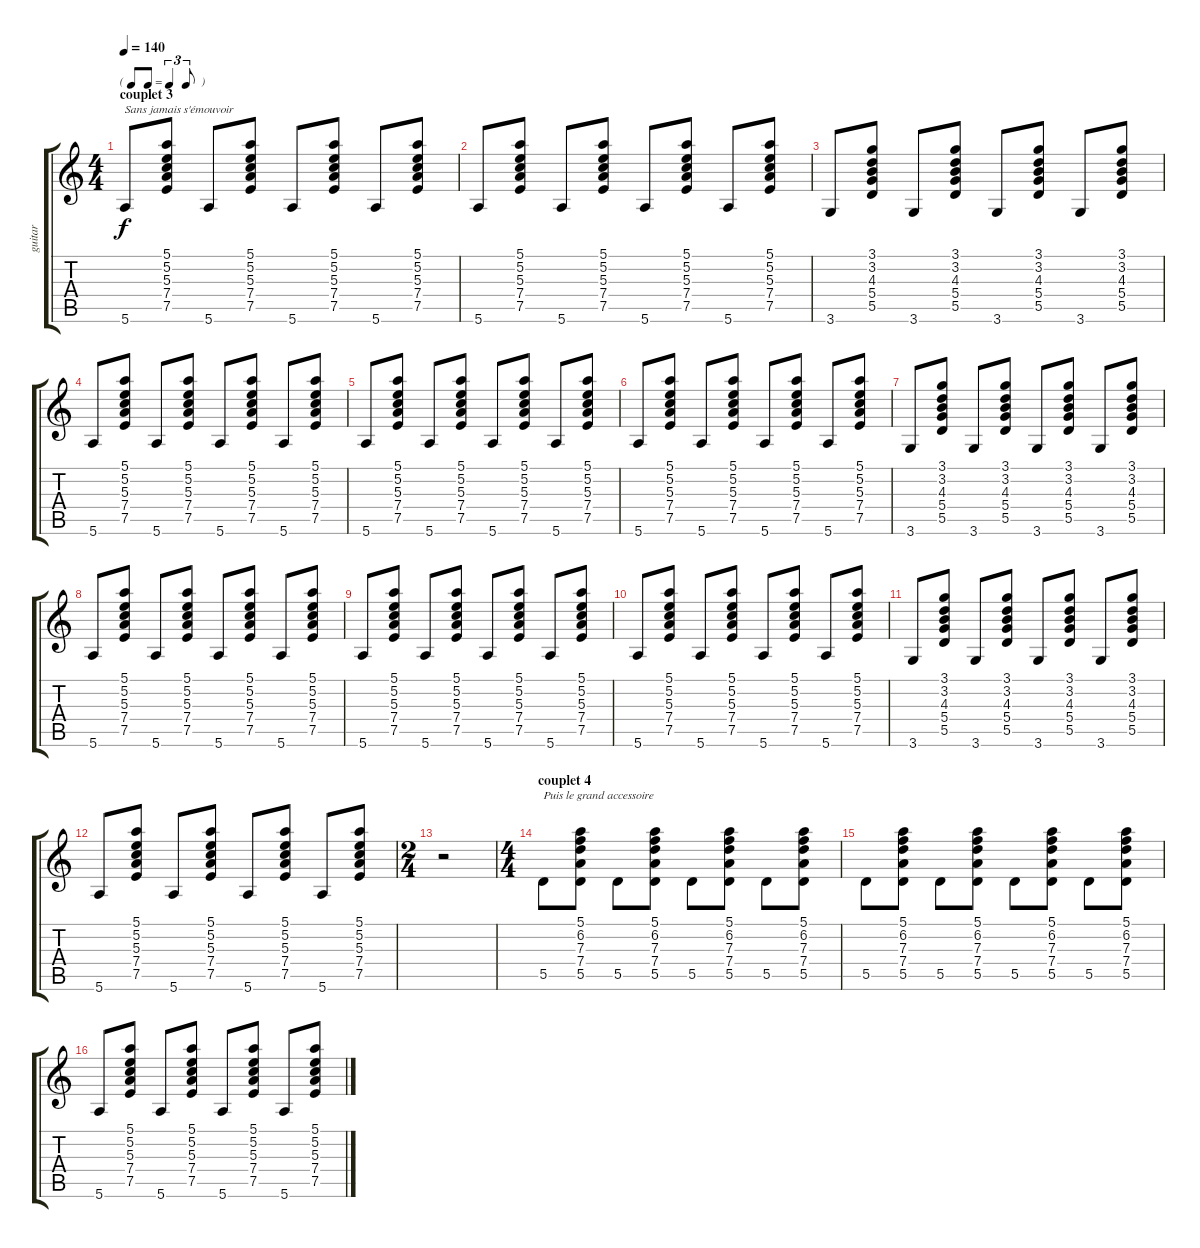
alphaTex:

\track ("guitar" "guitar") {instrument acousticguitarnylon}
\staff {score tabs}
\tuning (E4 B3 G3 D3 A2 E2) {hide}
\ts (4 4)
\tf triplet8th
\section ("" "couplet 3")
\tempo 140
\clef g2
\ks c
5.6.8{txt "Sans jamais s'émouvoir" dy f} (5.1 5.2 5.3 7.4 7.5).8 5.6.8 (5.1 5.2 5.3 7.4 7.5).8 5.6.8 (5.1 5.2 5.3 7.4 7.5).8 5.6.8 (5.1 5.2 5.3 7.4 7.5).8 |
5.6.8 (5.1 5.2 5.3 7.4 7.5).8 5.6.8 (5.1 5.2 5.3 7.4 7.5).8 5.6.8 (5.1 5.2 5.3 7.4 7.5).8 5.6.8 (5.1 5.2 5.3 7.4 7.5).8 |
3.6.8 (3.1 3.2 4.3 5.4 5.5).8 3.6.8 (3.1 3.2 4.3 5.4 5.5).8 3.6.8 (3.1 3.2 4.3 5.4 5.5).8 3.6.8 (3.1 3.2 4.3 5.4 5.5).8 |
5.6.8 (5.1 5.2 5.3 7.4 7.5).8 5.6.8 (5.1 5.2 5.3 7.4 7.5).8 5.6.8 (5.1 5.2 5.3 7.4 7.5).8 5.6.8 (5.1 5.2 5.3 7.4 7.5).8 |
5.6.8 (5.1 5.2 5.3 7.4 7.5).8 5.6.8 (5.1 5.2 5.3 7.4 7.5).8 5.6.8 (5.1 5.2 5.3 7.4 7.5).8 5.6.8 (5.1 5.2 5.3 7.4 7.5).8 |
5.6.8 (5.1 5.2 5.3 7.4 7.5).8 5.6.8 (5.1 5.2 5.3 7.4 7.5).8 5.6.8 (5.1 5.2 5.3 7.4 7.5).8 5.6.8 (5.1 5.2 5.3 7.4 7.5).8 |
3.6.8 (3.1 3.2 4.3 5.4 5.5).8 3.6.8 (3.1 3.2 4.3 5.4 5.5).8 3.6.8 (3.1 3.2 4.3 5.4 5.5).8 3.6.8 (3.1 3.2 4.3 5.4 5.5).8 |
5.6.8 (5.1 5.2 5.3 7.4 7.5).8 5.6.8 (5.1 5.2 5.3 7.4 7.5).8 5.6.8 (5.1 5.2 5.3 7.4 7.5).8 5.6.8 (5.1 5.2 5.3 7.4 7.5).8 |
5.6.8 (5.1 5.2 5.3 7.4 7.5).8 5.6.8 (5.1 5.2 5.3 7.4 7.5).8 5.6.8 (5.1 5.2 5.3 7.4 7.5).8 5.6.8 (5.1 5.2 5.3 7.4 7.5).8 |
5.6.8 (5.1 5.2 5.3 7.4 7.5).8 5.6.8 (5.1 5.2 5.3 7.4 7.5).8 5.6.8 (5.1 5.2 5.3 7.4 7.5).8 5.6.8 (5.1 5.2 5.3 7.4 7.5).8 |
3.6.8 (3.1 3.2 4.3 5.4 5.5).8 3.6.8 (3.1 3.2 4.3 5.4 5.5).8 3.6.8 (3.1 3.2 4.3 5.4 5.5).8 3.6.8 (3.1 3.2 4.3 5.4 5.5).8 |
5.6.8 (5.1 5.2 5.3 7.4 7.5).8 5.6.8 (5.1 5.2 5.3 7.4 7.5).8 5.6.8 (5.1 5.2 5.3 7.4 7.5).8 5.6.8 (5.1 5.2 5.3 7.4 7.5).8 |
\ts (2 4)
r.2 |
\ts (4 4)
\section ("" "couplet 4")
5.5.8{txt "Puis le grand accessoire "} (5.1 6.2 7.3 7.4 5.5).8 5.5.8 (5.1 6.2 7.3 7.4 5.5).8 5.5.8 (5.1 6.2 7.3 7.4 5.5).8 5.5.8 (5.1 6.2 7.3 7.4 5.5).8 |
5.5.8 (5.1 6.2 7.3 7.4 5.5).8 5.5.8 (5.1 6.2 7.3 7.4 5.5).8 5.5.8 (5.1 6.2 7.3 7.4 5.5).8 5.5.8 (5.1 6.2 7.3 7.4 5.5).8 |
5.6.8 (5.1 5.2 5.3 7.4 7.5).8 5.6.8 (5.1 5.2 5.3 7.4 7.5).8 5.6.8 (5.1 5.2 5.3 7.4 7.5).8 5.6.8 (5.1 5.2 5.3 7.4 7.5).8
